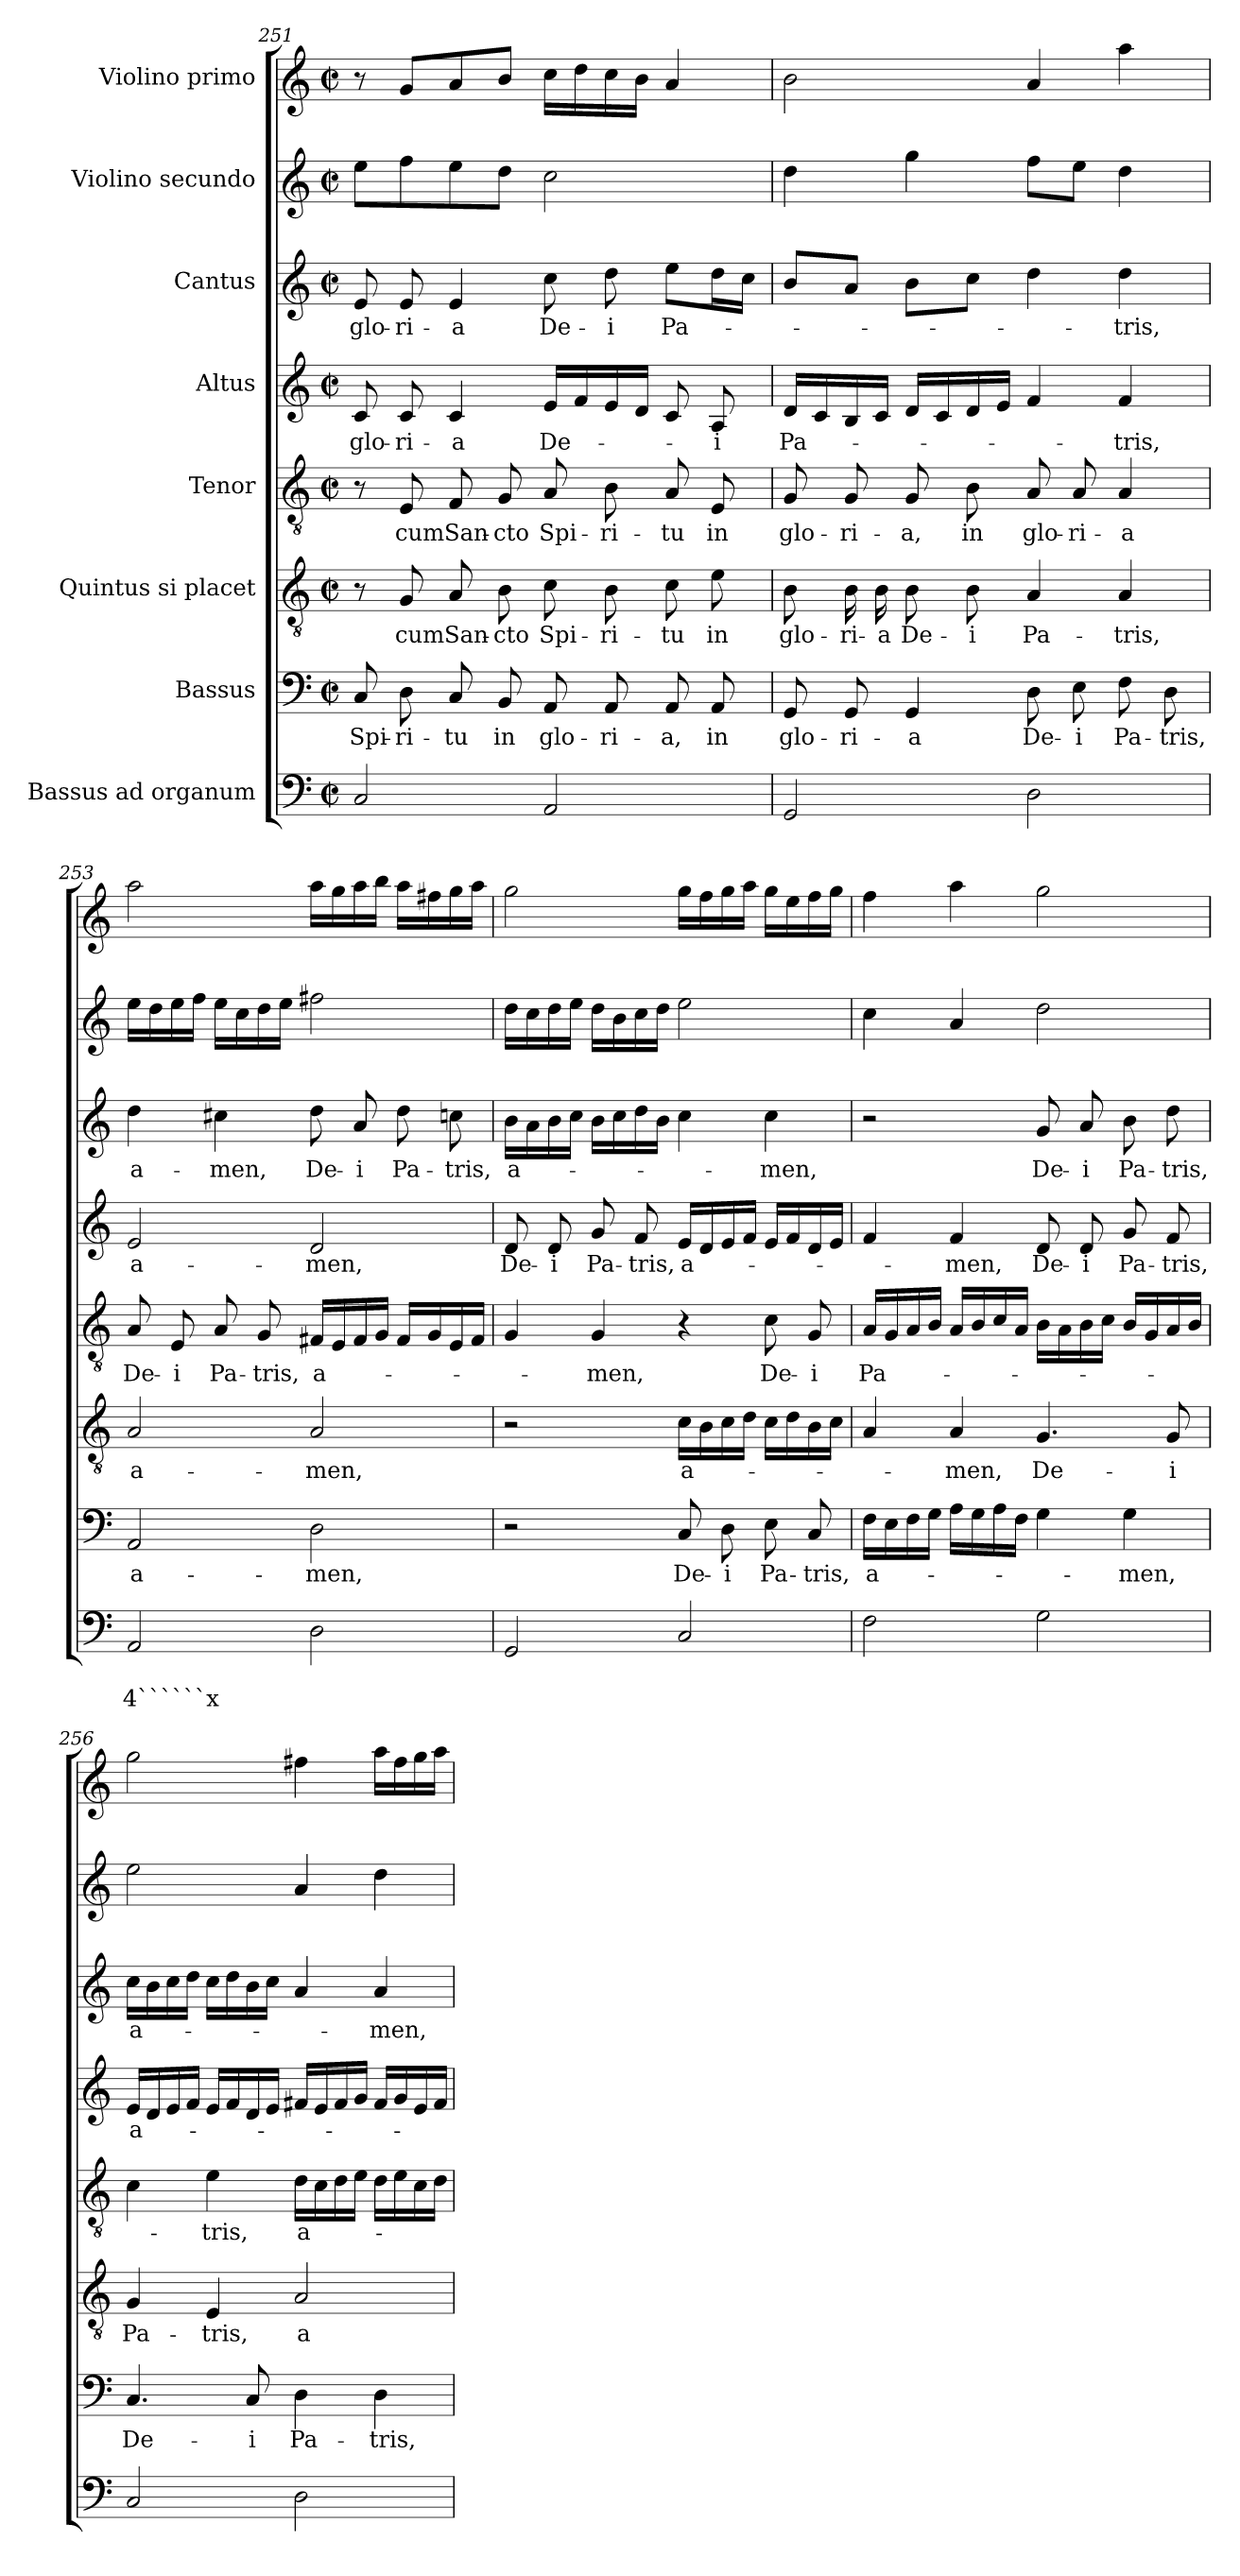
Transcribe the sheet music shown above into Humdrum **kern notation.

**kern	**text	**text	**kern	**text	**kern	**text	**kern	**text	**kern	**text	**kern	**text	**kern	**kern
*part8	*part8	*part8	*part7	*part7	*part6	*part6	*part5	*part5	*part4	*part4	*part3	*part3	*part2	*part1
*staff8	*staff8	*staff8	*staff7	*staff7	*staff6	*staff6	*staff5	*staff5	*staff4	*staff4	*staff3	*staff3	*staff2	*staff1
*I"Bassus ad organum	*	*	*I"Bassus	*	*I"Quintus si placet	*	*I"Tenor	*	*I"Altus	*	*I"Cantus	*	*I"Violino secundo	*I"Violino primo
*clefF4	*	*	*clefF4	*	*clefGv2	*	*clefGv2	*	*clefG2	*	*clefG2	*	*clefG2	*clefG2
*k[]	*	*	*k[]	*	*k[]	*	*k[]	*	*k[]	*	*k[]	*	*k[]	*k[]
*C:	*	*	*C:	*	*C:	*	*C:	*	*C:	*	*C:	*	*C:	*C:
*M2/2	*	*	*M2/2	*	*M2/2	*	*M2/2	*	*M2/2	*	*M2/2	*	*M2/2	*M2/2
*met(c|)	*	*	*met(c|)	*	*met(c|)	*	*met(c|)	*	*met(c|)	*	*met(c|)	*	*met(c|)	*met(c|)
=251	=251	=251	=251	=251	=251	=251	=251	=251	=251	=251	=251	=251	=251	=251
!	!	!	!	!LO:LY:b	!	!	!	!	!	!LO:LY:b	!	!LO:LY:b	!	!
2C/	.	.	8C/	Spi-	8r	.	8r	.	8c/	glo-	8e/	glo-	8ee\L	8r
!	!	!	!	!LO:LY:b	!	!LO:LY:b	!	!LO:LY:b	!	!LO:LY:b	!	!LO:LY:b	!	!
.	.	.	8D\	-ri-	8G/	cum	8E/	cum	8c/	-ri-	8e/	-ri-	8ff\	8g/L
!	!	!	!	!LO:LY:b	!	!LO:LY:b	!	!LO:LY:b	!	!LO:LY:b	!	!LO:LY:b	!	!
.	.	.	8C/	-tu	8A/	San-	8F/	San-	4c/	-a	4e/	-a	8ee\	8a/
!	!	!	!	!LO:LY:b	!	!LO:LY:b	!	!LO:LY:b	!	!	!	!	!	!
.	.	.	8BB/	in	8B\	-cto	8G/	-cto	.	.	.	.	8dd\J	8b/J
!	!	!	!	!LO:LY:b	!	!LO:LY:b	!	!LO:LY:b	!	!LO:LY:b	!	!LO:LY:b	!	!
2AA/	.	.	8AA/	glo-	8c\	Spi-	8A/	Spi-	16e/LL	De-	8cc\	De-	2cc\	16cc\LL
.	.	.	.	.	.	.	.	.	16f/	.	.	.	.	16dd\
!	!	!	!	!LO:LY:b	!	!LO:LY:b	!	!LO:LY:b	!	!	!	!LO:LY:b	!	!
.	.	.	8AA/	-ri-	8B\	-ri-	8B\	-ri-	16e/	.	8dd\	-i	.	16cc\
.	.	.	.	.	.	.	.	.	16d/JJ	.	.	.	.	16b\JJ
!	!	!	!	!LO:LY:b	!	!LO:LY:b	!	!LO:LY:b	!	!	!	!LO:LY:b	!	!
.	.	.	8AA/	-a,	8c\	-tu	8A/	-tu	8c/	.	8ee\L	Pa-	.	4a/
!	!	!	!	!LO:LY:b	!	!LO:LY:b	!	!LO:LY:b	!	!LO:LY:b	!	!	!	!
.	.	.	8AA/	in	8e\	in	8E/	in	8A/	-i	16dd\L	.	.	.
.	.	.	.	.	.	.	.	.	.	.	16cc\JJ	.	.	.
=252	=252	=252	=252	=252	=252	=252	=252	=252	=252	=252	=252	=252	=252	=252
!	!	!	!	!LO:LY:b	!	!LO:LY:b	!	!LO:LY:b	!	!LO:LY:b	!	!	!	!
2GG/	.	.	8GG/	glo-	8B\	glo-	8G/	glo-	16d/LL	Pa-	8b/L	.	4dd\	2b\
.	.	.	.	.	.	.	.	.	16c/	.	.	.	.	.
!	!	!	!	!LO:LY:b	!	!LO:LY:b	!	!LO:LY:b	!	!	!	!	!	!
.	.	.	8GG/	-ri-	16B\	-ri-	8G/	-ri-	16B/	.	8a/J	.	.	.
!	!	!	!	!	!	!LO:LY:b	!	!	!	!	!	!	!	!
.	.	.	.	.	16B\	-a	.	.	16c/JJ	.	.	.	.	.
!	!	!	!	!LO:LY:b	!	!LO:LY:b	!	!LO:LY:b	!	!	!	!	!	!
.	.	.	4GG/	-a	8B\	De-	8G/	-a,	16d/LL	.	8b\L	.	4gg\	.
.	.	.	.	.	.	.	.	.	16c/	.	.	.	.	.
!	!	!	!	!	!	!LO:LY:b	!	!LO:LY:b	!	!	!	!	!	!
.	.	.	.	.	8B\	-i	8B\	in	16d/	.	8cc\J	.	.	.
.	.	.	.	.	.	.	.	.	16e/JJ	.	.	.	.	.
!	!	!	!	!LO:LY:b	!	!LO:LY:b	!	!LO:LY:b	!	!	!	!	!	!
2D\	.	.	8D\	De-	4A/	Pa-	8A/	glo-	4f/	.	4dd\	.	8ff\L	4a/
!	!	!	!	!LO:LY:b	!	!	!	!LO:LY:b	!	!	!	!	!	!
.	.	.	8E\	-i	.	.	8A/	-ri-	.	.	.	.	8ee\J	.
!	!	!	!	!LO:LY:b	!	!LO:LY:b	!	!LO:LY:b	!	!LO:LY:b	!	!LO:LY:b	!	!
.	.	.	8F\	Pa-	4A/	-tris,	4A/	-a	4f/	-tris,	4dd\	-tris,	4dd\	4aa\
!	!	!	!	!LO:LY:b	!	!	!	!	!	!	!	!	!	!
.	.	.	8D\	-tris,	.	.	.	.	.	.	.	.	.	.
!!LO:PB:g=z
=253	=253	=253	=253	=253	=253	=253	=253	=253	=253	=253	=253	=253	=253	=253
!	!	!LO:LY:b	!	!LO:LY:b	!	!LO:LY:b	!	!LO:LY:b	!	!LO:LY:b	!	!LO:LY:b	!	!
2AA/	.	4``````x	2AA/	a-	2A/	a-	8A/	De-	2e/	a-	4dd\	a-	16ee\LL	2aa\
.	.	.	.	.	.	.	.	.	.	.	.	.	16dd\	.
!	!	!	!	!	!	!	!	!LO:LY:b	!	!	!	!	!	!
.	.	.	.	.	.	.	8E/	-i	.	.	.	.	16ee\	.
.	.	.	.	.	.	.	.	.	.	.	.	.	16ff\JJ	.
!	!	!	!	!	!	!	!	!LO:LY:b	!	!	!	!LO:LY:b	!	!
.	.	.	.	.	.	.	8A/	Pa-	.	.	4cc#X\	-men,	16ee\LL	.
.	.	.	.	.	.	.	.	.	.	.	.	.	16cc\	.
!	!	!	!	!	!	!	!	!LO:LY:b	!	!	!	!	!	!
.	.	.	.	.	.	.	8G/	-tris,	.	.	.	.	16dd\	.
.	.	.	.	.	.	.	.	.	.	.	.	.	16ee\JJ	.
!	!	!	!	!LO:LY:b	!	!LO:LY:b	!	!LO:LY:b	!	!LO:LY:b	!	!LO:LY:b	!	!
2D\	.	.	2D\	-men,	2A/	-men,	16F#X/LL	a-	2d/	-men,	8dd\	De-	2ff#X\	16aa\LL
.	.	.	.	.	.	.	16E/	.	.	.	.	.	.	16gg\
!	!	!	!	!	!	!	!	!	!	!	!	!LO:LY:b	!	!
.	.	.	.	.	.	.	16F#/	.	.	.	8a/	-i	.	16aa\
.	.	.	.	.	.	.	16G/JJ	.	.	.	.	.	.	16bb\JJ
!	!	!	!	!	!	!	!	!	!	!	!	!LO:LY:b	!	!
.	.	.	.	.	.	.	16F#/LL	.	.	.	8dd\	Pa-	.	16aa\LL
.	.	.	.	.	.	.	16G/	.	.	.	.	.	.	16ff#X\
!	!	!	!	!	!	!	!	!	!	!	!	!LO:LY:b	!	!
.	.	.	.	.	.	.	16E/	.	.	.	8ccn\	-tris,	.	16gg\
.	.	.	.	.	.	.	16F#/JJ	.	.	.	.	.	.	16aa\JJ
=254	=254	=254	=254	=254	=254	=254	=254	=254	=254	=254	=254	=254	=254	=254
!	!	!	!	!	!	!	!	!	!	!LO:LY:b	!	!LO:LY:b	!	!
2GG/	.	.	2r	.	2r	.	4G/	.	8d/	De-	16b\LL	a-	16dd\LL	2gg\
.	.	.	.	.	.	.	.	.	.	.	16a\	.	16cc\	.
!	!	!	!	!	!	!	!	!	!	!LO:LY:b	!	!	!	!
.	.	.	.	.	.	.	.	.	8d/	-i	16b\	.	16dd\	.
.	.	.	.	.	.	.	.	.	.	.	16cc\JJ	.	16ee\JJ	.
!	!	!	!	!	!	!	!	!LO:LY:b	!	!LO:LY:b	!	!	!	!
.	.	.	.	.	.	.	4G/	-men,	8g/	Pa-	16b\LL	.	16dd\LL	.
.	.	.	.	.	.	.	.	.	.	.	16cc\	.	16b\	.
!	!	!	!	!	!	!	!	!	!	!LO:LY:b	!	!	!	!
.	.	.	.	.	.	.	.	.	8f/	-tris,	16dd\	.	16cc\	.
.	.	.	.	.	.	.	.	.	.	.	16b\JJ	.	16dd\JJ	.
!	!	!	!	!LO:LY:b	!	!LO:LY:b	!	!	!	!LO:LY:b	!	!	!	!
2C/	.	.	8C/	De-	16c\LL	a-	4r	.	16e/LL	a-	4cc\	.	2ee\	16gg\LL
.	.	.	.	.	16B\	.	.	.	16d/	.	.	.	.	16ff\
!	!	!	!	!LO:LY:b	!	!	!	!	!	!	!	!	!	!
.	.	.	8D\	-i	16c\	.	.	.	16e/	.	.	.	.	16gg\
.	.	.	.	.	16d\JJ	.	.	.	16f/JJ	.	.	.	.	16aa\JJ
!	!	!	!	!LO:LY:b	!	!	!	!LO:LY:b	!	!	!	!LO:LY:b	!	!
.	.	.	8E\	Pa-	16c\LL	.	8c\	De-	16e/LL	.	4cc\	-men,	.	16gg\LL
.	.	.	.	.	16d\	.	.	.	16f/	.	.	.	.	16ee\
!	!	!	!	!LO:LY:b	!	!	!	!LO:LY:b	!	!	!	!	!	!
.	.	.	8C/	-tris,	16B\	.	8G/	-i	16d/	.	.	.	.	16ff\
.	.	.	.	.	16c\JJ	.	.	.	16e/JJ	.	.	.	.	16gg\JJ
=255	=255	=255	=255	=255	=255	=255	=255	=255	=255	=255	=255	=255	=255	=255
!	!	!	!	!LO:LY:b	!	!	!	!LO:LY:b	!	!	!	!	!	!
2F\	.	.	16F\LL	a-	4A/	.	16A/LL	Pa-	4f/	.	2r	.	4cc\	4ff\
.	.	.	16E\	.	.	.	16G/	.	.	.	.	.	.	.
.	.	.	16F\	.	.	.	16A/	.	.	.	.	.	.	.
.	.	.	16G\JJ	.	.	.	16B/JJ	.	.	.	.	.	.	.
!	!	!	!	!	!	!LO:LY:b	!	!	!	!LO:LY:b	!	!	!	!
.	.	.	16A\LL	.	4A/	-men,	16A/LL	.	4f/	-men,	.	.	4a/	4aa\
.	.	.	16G\	.	.	.	16B/	.	.	.	.	.	.	.
.	.	.	16A\	.	.	.	16c/	.	.	.	.	.	.	.
.	.	.	16F\JJ	.	.	.	16A/JJ	.	.	.	.	.	.	.
!	!	!	!	!	!	!LO:LY:b	!	!	!	!LO:LY:b	!	!LO:LY:b	!	!
2G\	.	.	4G\	.	4.G/	De-	16B\LL	.	8d/	De-	8g/	De-	2dd\	2gg\
.	.	.	.	.	.	.	16A\	.	.	.	.	.	.	.
!	!	!	!	!	!	!	!	!	!	!LO:LY:b	!	!LO:LY:b	!	!
.	.	.	.	.	.	.	16B\	.	8d/	-i	8a/	-i	.	.
.	.	.	.	.	.	.	16c\JJ	.	.	.	.	.	.	.
!	!	!	!	!LO:LY:b	!	!	!	!	!	!LO:LY:b	!	!LO:LY:b	!	!
.	.	.	4G\	-men,	.	.	16B/LL	.	8g/	Pa-	8b\	Pa-	.	.
.	.	.	.	.	.	.	16G/	.	.	.	.	.	.	.
!	!	!	!	!	!	!LO:LY:b	!	!	!	!LO:LY:b	!	!LO:LY:b	!	!
.	.	.	.	.	8G/	-i	16A/	.	8f/	-tris,	8dd\	-tris,	.	.
.	.	.	.	.	.	.	16B/JJ	.	.	.	.	.	.	.
!!LO:LB:g=z
=256	=256	=256	=256	=256	=256	=256	=256	=256	=256	=256	=256	=256	=256	=256
!	!	!	!	!LO:LY:b	!	!LO:LY:b	!	!	!	!LO:LY:b	!	!LO:LY:b	!	!
2C/	.	.	4.C/	De-	4G/	Pa-	4c\	.	16e/LL	a-	16cc\LL	a-	2ee\	2gg\
.	.	.	.	.	.	.	.	.	16d/	.	16b\	.	.	.
.	.	.	.	.	.	.	.	.	16e/	.	16cc\	.	.	.
.	.	.	.	.	.	.	.	.	16f/JJ	.	16dd\JJ	.	.	.
!	!	!	!	!	!	!LO:LY:b	!	!LO:LY:b	!	!	!	!	!	!
.	.	.	.	.	4E/	-tris,	4e\	-tris,	16e/LL	.	16cc\LL	.	.	.
.	.	.	.	.	.	.	.	.	16f/	.	16dd\	.	.	.
!	!	!	!	!LO:LY:b	!	!	!	!	!	!	!	!	!	!
.	.	.	8C/	-i	.	.	.	.	16d/	.	16b\	.	.	.
.	.	.	.	.	.	.	.	.	16e/JJ	.	16cc\JJ	.	.	.
!	!	!	!	!LO:LY:b	!	!LO:LY:b	!	!LO:LY:b	!	!	!	!	!	!
2D\	.	.	4D\	Pa-	2A/	a-	16d\LL	a-	16f#X/LL	.	4a/	.	4a/	4ff#X\
.	.	.	.	.	.	.	16c\	.	16e/	.	.	.	.	.
.	.	.	.	.	.	.	16d\	.	16f#/	.	.	.	.	.
.	.	.	.	.	.	.	16e\JJ	.	16g/JJ	.	.	.	.	.
!	!	!	!	!LO:LY:b	!	!	!	!	!	!	!	!LO:LY:b	!	!
.	.	.	4D\	-tris,	.	.	16d\LL	.	16f#/LL	.	4a/	-men,	4dd\	16aa\LL
.	.	.	.	.	.	.	16e\	.	16g/	.	.	.	.	16ff#\
.	.	.	.	.	.	.	16c\	.	16e/	.	.	.	.	16gg\
.	.	.	.	.	.	.	16d\JJ	.	16f#/JJ	.	.	.	.	16aa\JJ
=	=	=	=	=	=	=	=	=	=	=	=	=	=	=
*-	*-	*-	*-	*-	*-	*-	*-	*-	*-	*-	*-	*-	*-	*-
